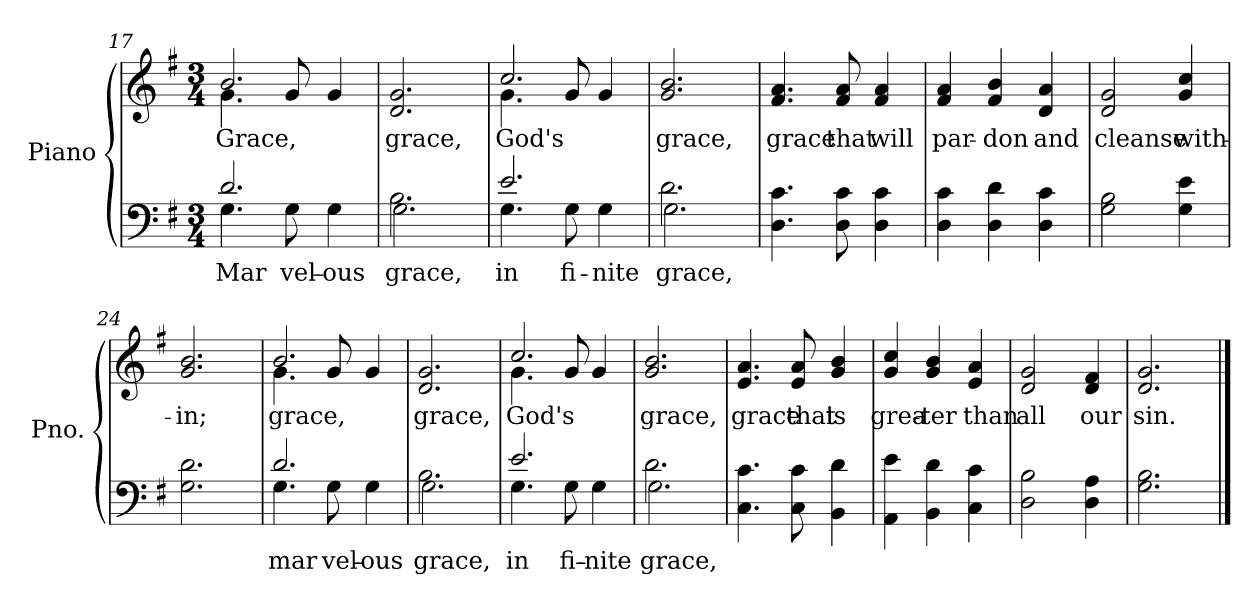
**kern	**text	**kern	**text
*part2	*part2	*part1	*part1
*staff2	*staff2	*staff1	*staff1
*I"Piano	*	*I"Piano	*
*I'Pno.	*	*I'Pno.	*
*clefF4	*	*clefG2	*
*k[f#]	*	*k[f#]	*
*G:	*	*G:	*
*M3/4	*	*M3/4	*
=17	=17	=17	=17
*^	*	*	*
!	!	!LO:LY:a:color=#000000	!	!
!	!	!	!LO:TX:a:i:t=Refrain	!
!	!	!	!	!LO:LY:b:color=#000000
*	*	*	*^	*
2.di/	4.Gi\	Mar-	2.bi/	4.gi\	Grace,
!	!	!LO:LY:a:color=#000000	!	!	!
.	8Gi\	-vel-	.	8gi/	.
!	!	!LO:LY:a:color=#000000	!	!	!
.	4Gi\	-ous	.	4gi/	.
*	*	*	*v	*v	*
=18	=18	=18	=18	=18
*	*	*	*^	*
!	!	!LO:LY:a:color=#000000	!	!	!
*	*	*	*v	*v	*
*	*	*	*^	*
!	!	!	!	!	!LO:LY:b:color=#000000
*	*	*	*v	*v	*
2.Bi\	2.Gi\	grace,	2.di/ 2.gi	grace,
!!LO:LB:g=z
=19	=19	=19	=19	=19
!	!	!LO:LY:a:color=#000000	!	!
!	!	!	!	!LO:LY:b:color=#000000
*	*	*	*^	*
2.ei/	4.Gi\	in-	2.cci/	4.gi\	God's
!	!	!LO:LY:a:color=#000000	!	!	!
.	8Gi\	-fi-	.	8gi/	.
!	!	!LO:LY:a:color=#000000	!	!	!
.	4Gi\	-nite	.	4gi/	.
*	*	*	*v	*v	*
=20	=20	=20	=20	=20
*	*	*	*^	*
!	!	!LO:LY:a:color=#000000	!	!	!
*	*	*	*v	*v	*
*	*	*	*^	*
!	!	!	!	!	!LO:LY:b:color=#000000
*	*	*	*v	*v	*
2.di\	2.Gi\	grace,	2.gi/ 2.bi	grace,
*v	*v	*	*	*
=21	=21	=21	=21
*^	*	*	*
!	!	!	!	!LO:LY:b:color=#000000
*v	*v	*	*	*
4.Di\ 4.ci	.	4.f#i/ 4.ai	grace
!	!	!	!LO:LY:b:color=#000000
8Di\ 8ci	.	8f#i/ 8ai	that
!	!	!	!LO:LY:b:color=#000000
4Di\ 4ci	.	4f#i/ 4ai	will
=22	=22	=22	=22
!	!	!	!LO:LY:b:color=#000000
4Di\ 4ci	.	4f#i/ 4ai	par-
!	!	!	!LO:LY:b:color=#000000
4Di\ 4di	.	4f#i/ 4bi	-don
!	!	!	!LO:LY:b:color=#000000
4Di\ 4ci	.	4di/ 4ai	and
=23	=23	=23	=23
!	!	!	!LO:LY:b:color=#000000
2Gi\ 2Bi	.	2di/ 2gi	cleanse
!	!	!	!LO:LY:b:color=#000000
4Gi\ 4ei	.	4gi/ 4cci	with-
=24	=24	=24	=24
!	!	!	!LO:LY:b:color=#000000
2.Gi\ 2.di	.	2.gi/ 2.bi	-in;
=25	=25	=25	=25
*^	*	*	*
!	!	!LO:LY:a:color=#000000	!	!
!	!	!	!	!LO:LY:b:color=#000000
*	*	*	*^	*
2.di/	4.Gi\	mar-	2.bi/	4.gi\	grace,
!	!	!LO:LY:a:color=#000000	!	!	!
.	8Gi\	-vel-	.	8gi/	.
!	!	!LO:LY:a:color=#000000	!	!	!
.	4Gi\	-ous	.	4gi/	.
*	*	*	*v	*v	*
!!LO:LB:g=z
=26	=26	=26	=26	=26
*	*	*	*^	*
!	!	!LO:LY:a:color=#000000	!	!	!
*	*	*	*v	*v	*
*	*	*	*^	*
!	!	!	!	!	!LO:LY:b:color=#000000
*	*	*	*v	*v	*
2.Bi\	2.Gi\	grace,	2.di/ 2.gi	grace,
=27	=27	=27	=27	=27
!	!	!LO:LY:a:color=#000000	!	!
!	!	!	!	!LO:LY:b:color=#000000
*	*	*	*^	*
2.ei/	4.Gi\	in-	2.cci/	4.gi\	God's
!	!	!LO:LY:a:color=#000000	!	!	!
.	8Gi\	-fi-	.	8gi/	.
!	!	!LO:LY:a:color=#000000	!	!	!
.	4Gi\	-nite	.	4gi/	.
*	*	*	*v	*v	*
=28	=28	=28	=28	=28
*	*	*	*^	*
!	!	!LO:LY:a:color=#000000	!	!	!
*	*	*	*v	*v	*
*	*	*	*^	*
!	!	!	!	!	!LO:LY:b:color=#000000
*	*	*	*v	*v	*
2.di\	2.Gi\	grace,	2.gi/ 2.bi	grace,
*v	*v	*	*	*
=29	=29	=29	=29
*^	*	*	*
!	!	!	!	!LO:LY:b:color=#000000
*v	*v	*	*	*
4.Ci\ 4.ci	.	4.ei/ 4.ai	grace
!	!	!	!LO:LY:b:color=#000000
8Ci\ 8ci	.	8ei/ 8ai	that
!	!	!	!LO:LY:b:color=#000000
4BBi\ 4di	.	4gi/ 4bi	is
=30	=30	=30	=30
!	!	!	!LO:LY:b:color=#000000
4AAi\ 4ei	.	4gi/ 4cci	grea-
!	!	!	!LO:LY:b:color=#000000
4BBi\ 4di	.	4gi/ 4bi	-ter
!	!	!	!LO:LY:b:color=#000000
4Ci\ 4ci	.	4ei/ 4ai	than
=31	=31	=31	=31
!	!	!	!LO:LY:b:color=#000000
2Di\ 2Bi	.	2di/ 2gi	all
!	!	!	!LO:LY:b:color=#000000
4Di\ 4Ai	.	4di/ 4f#i	our
=32	=32	=32	=32
!	!	!	!LO:LY:b:color=#000000
2.Gi\ 2.Bi	.	2.di/ 2.gi	sin.
==	==	==	==
*-	*-	*-	*-
